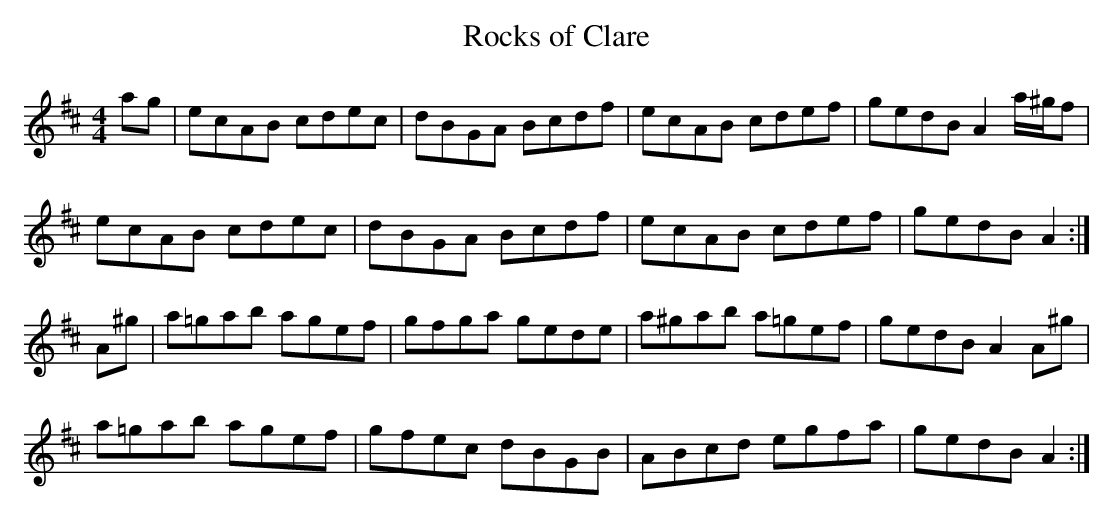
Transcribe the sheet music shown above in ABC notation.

X:1
T: Rocks of Clare
M: 4/4
L: 1/8
K: Amix
ag|ecAB cdec|dBGA Bcdf|ecAB cdef|gedB A2 a/^g/f|
ecAB cdec|dBGA Bcdf|ecAB cdef|gedB A2 :|
A^g|a=gab agef|gfga gede|a^gab a=gef|gedB A2 A^g|
a=gab agef|gfec dBGB|ABcd egfa|gedB A2 :|
